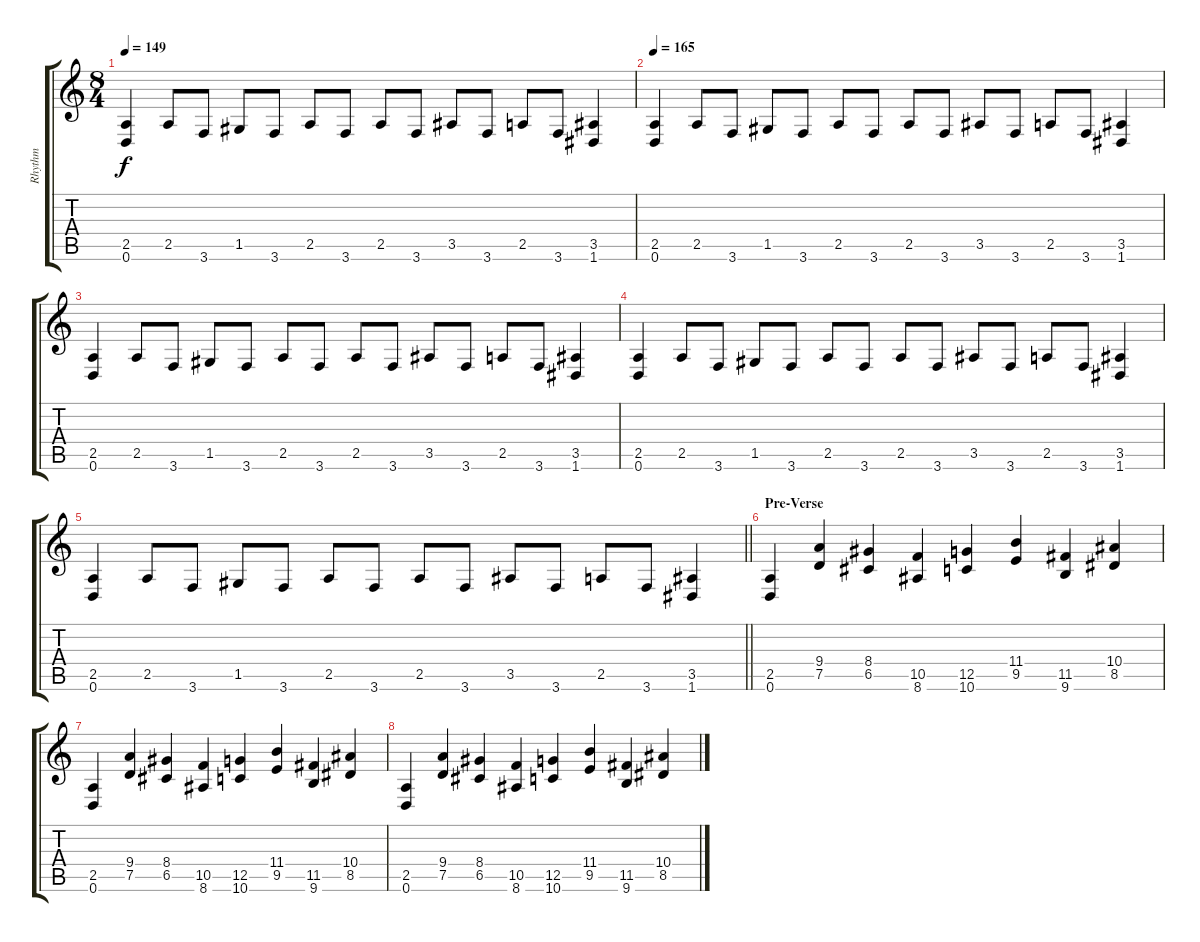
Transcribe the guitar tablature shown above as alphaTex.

\track ("Rhythm" "Rhythm") {instrument distortionguitar}
\staff {score tabs}
\tuning (D4 A3 F3 C3 G2 D2) {hide}
\ts (8 4)
\tempo 149
\clef g2
\ks c
(2.5 0.6).4{dy f} 2.5.8 3.6.8 1.5.8 3.6.8 2.5.8 3.6.8 2.5.8 3.6.8 3.5.8 3.6.8 2.5.8 3.6.8 (3.5 1.6).4 |
\tempo 165
(2.5 0.6).4 2.5.8 3.6.8 1.5.8 3.6.8 2.5.8 3.6.8 2.5.8 3.6.8 3.5.8 3.6.8 2.5.8 3.6.8 (3.5 1.6).4 |
(2.5 0.6).4 2.5.8 3.6.8 1.5.8 3.6.8 2.5.8 3.6.8 2.5.8 3.6.8 3.5.8 3.6.8 2.5.8 3.6.8 (3.5 1.6).4 |
(2.5 0.6).4 2.5.8 3.6.8 1.5.8 3.6.8 2.5.8 3.6.8 2.5.8 3.6.8 3.5.8 3.6.8 2.5.8 3.6.8 (3.5 1.6).4 |
\barLineRight lightlight
(2.5 0.6).4 2.5.8 3.6.8 1.5.8 3.6.8 2.5.8 3.6.8 2.5.8 3.6.8 3.5.8 3.6.8 2.5.8 3.6.8 (3.5 1.6).4 |
\section ("" "Pre-Verse")
(2.5 0.6).4 (9.4 7.5).4 (8.4 6.5).4 (10.5 8.6).4 (12.5 10.6).4 (11.4 9.5).4 (11.5 9.6).4 (10.4 8.5).4 |
(2.5 0.6).4 (9.4 7.5).4 (8.4 6.5).4 (10.5 8.6).4 (12.5 10.6).4 (11.4 9.5).4 (11.5 9.6).4 (10.4 8.5).4 |
(2.5 0.6).4 (9.4 7.5).4 (8.4 6.5).4 (10.5 8.6).4 (12.5 10.6).4 (11.4 9.5).4 (11.5 9.6).4 (10.4 8.5).4
